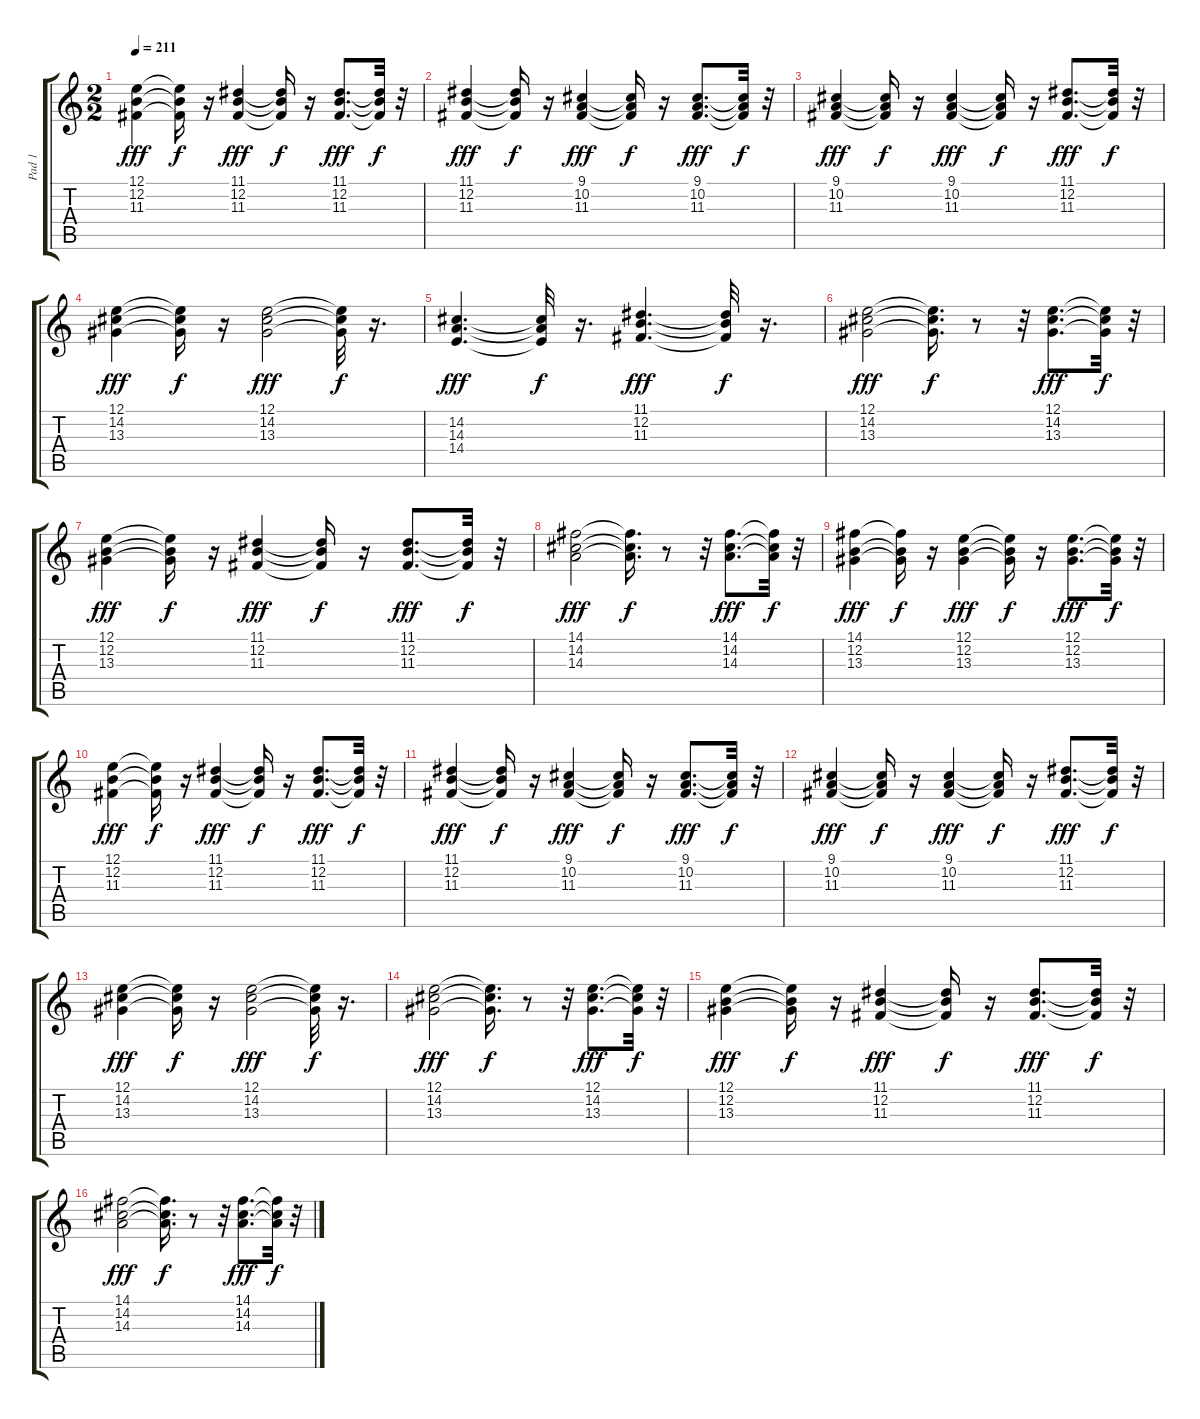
\track ("Pad 1" "Pad 1") {instrument pad1newage}
\staff {score tabs}
\tuning (E4 B3 G3 D3 A2 E2) {hide}
\ts (2 2)
\tempo 211
\clef g2
\ks c
(12.1 12.2 11.3).4{dy fff} (12.1{t} 12.2{t} 11.3{t}).16{dy f} r.16 (11.1 12.2 11.3).4{dy fff} (11.1{t} 12.2{t} 11.3{t}).16{dy f} r.16 (11.1 12.2 11.3).8{d dy fff} (11.1{t} 12.2{t} 11.3{t}).32{dy f} r.32 |
(11.1 12.2 11.3).4{dy fff} (11.1{t} 12.2{t} 11.3{t}).16{dy f} r.16 (9.1 10.2 11.3).4{dy fff} (9.1{t} 10.2{t} 11.3{t}).16{dy f} r.16 (9.1 10.2 11.3).8{d dy fff} (9.1{t} 10.2{t} 11.3{t}).32{dy f} r.32 |
(9.1 10.2 11.3).4{dy fff} (9.1{t} 10.2{t} 11.3{t}).16{dy f} r.16 (9.1 10.2 11.3).4{dy fff} (9.1{t} 10.2{t} 11.3{t}).16{dy f} r.16 (11.1 12.2 11.3).8{d dy fff} (11.1{t} 12.2{t} 11.3{t}).32{dy f} r.32 |
(12.1 14.2 13.3).4{dy fff} (12.1{t} 14.2{t} 13.3{t}).16{dy f} r.16 (12.1 14.2 13.3).2{dy fff} (12.1{t} 14.2{t} 13.3{t}).32{dy f} r.16{d} |
(14.2 14.3 14.4).4{d dy fff} (14.2{t} 14.3{t} 14.4{t}).32{dy f} r.16{d} (11.1 12.2 11.3).4{d dy fff} (11.1{t} 12.2{t} 11.3{t}).32{dy f} r.16{d} |
(12.1 14.2 13.3).2{dy fff} (12.1{t} 14.2{t} 13.3{t}).16{d dy f} r.8 r.32 (12.1 14.2 13.3).8{d dy fff} (12.1{t} 14.2{t} 13.3{t}).32{dy f} r.32 |
(12.1 12.2 13.3).4{dy fff} (12.1{t} 12.2{t} 13.3{t}).16{dy f} r.16 (11.1 12.2 11.3).4{dy fff} (11.1{t} 12.2{t} 11.3{t}).16{dy f} r.16 (11.1 12.2 11.3).8{d dy fff} (11.1{t} 12.2{t} 11.3{t}).32{dy f} r.32 |
(14.1 14.2 14.3).2{dy fff} (14.1{t} 14.2{t} 14.3{t}).16{d dy f} r.8 r.32 (14.1 14.2 14.3).8{d dy fff} (14.1{t} 14.2{t} 14.3{t}).32{dy f} r.32 |
(14.1 12.2 13.3).4{dy fff} (14.1{t} 12.2{t} 13.3{t}).16{dy f} r.16 (12.1 12.2 13.3).4{dy fff} (12.1{t} 12.2{t} 13.3{t}).16{dy f} r.16 (12.1 12.2 13.3).8{d dy fff} (12.1{t} 12.2{t} 13.3{t}).32{dy f} r.32 |
(12.1 12.2 11.3).4{dy fff} (12.1{t} 12.2{t} 11.3{t}).16{dy f} r.16 (11.1 12.2 11.3).4{dy fff} (11.1{t} 12.2{t} 11.3{t}).16{dy f} r.16 (11.1 12.2 11.3).8{d dy fff} (11.1{t} 12.2{t} 11.3{t}).32{dy f} r.32 |
(11.1 12.2 11.3).4{dy fff} (11.1{t} 12.2{t} 11.3{t}).16{dy f} r.16 (9.1 10.2 11.3).4{dy fff} (9.1{t} 10.2{t} 11.3{t}).16{dy f} r.16 (9.1 10.2 11.3).8{d dy fff} (9.1{t} 10.2{t} 11.3{t}).32{dy f} r.32 |
(9.1 10.2 11.3).4{dy fff} (9.1{t} 10.2{t} 11.3{t}).16{dy f} r.16 (9.1 10.2 11.3).4{dy fff} (9.1{t} 10.2{t} 11.3{t}).16{dy f} r.16 (11.1 12.2 11.3).8{d dy fff} (11.1{t} 12.2{t} 11.3{t}).32{dy f} r.32 |
(12.1 14.2 13.3).4{dy fff} (12.1{t} 14.2{t} 13.3{t}).16{dy f} r.16 (12.1 14.2 13.3).2{dy fff} (12.1{t} 14.2{t} 13.3{t}).32{dy f} r.16{d} |
(12.1 14.2 13.3).2{dy fff} (12.1{t} 14.2{t} 13.3{t}).16{d dy f} r.8 r.32 (12.1 14.2 13.3).8{d dy fff} (12.1{t} 14.2{t} 13.3{t}).32{dy f} r.32 |
(12.1 12.2 13.3).4{dy fff} (12.1{t} 12.2{t} 13.3{t}).16{dy f} r.16 (11.1 12.2 11.3).4{dy fff} (11.1{t} 12.2{t} 11.3{t}).16{dy f} r.16 (11.1 12.2 11.3).8{d dy fff} (11.1{t} 12.2{t} 11.3{t}).32{dy f} r.32 |
(14.1 14.2 14.3).2{dy fff} (14.1{t} 14.2{t} 14.3{t}).16{d dy f} r.8 r.32 (14.1 14.2 14.3).8{d dy fff} (14.1{t} 14.2{t} 14.3{t}).32{dy f} r.32
